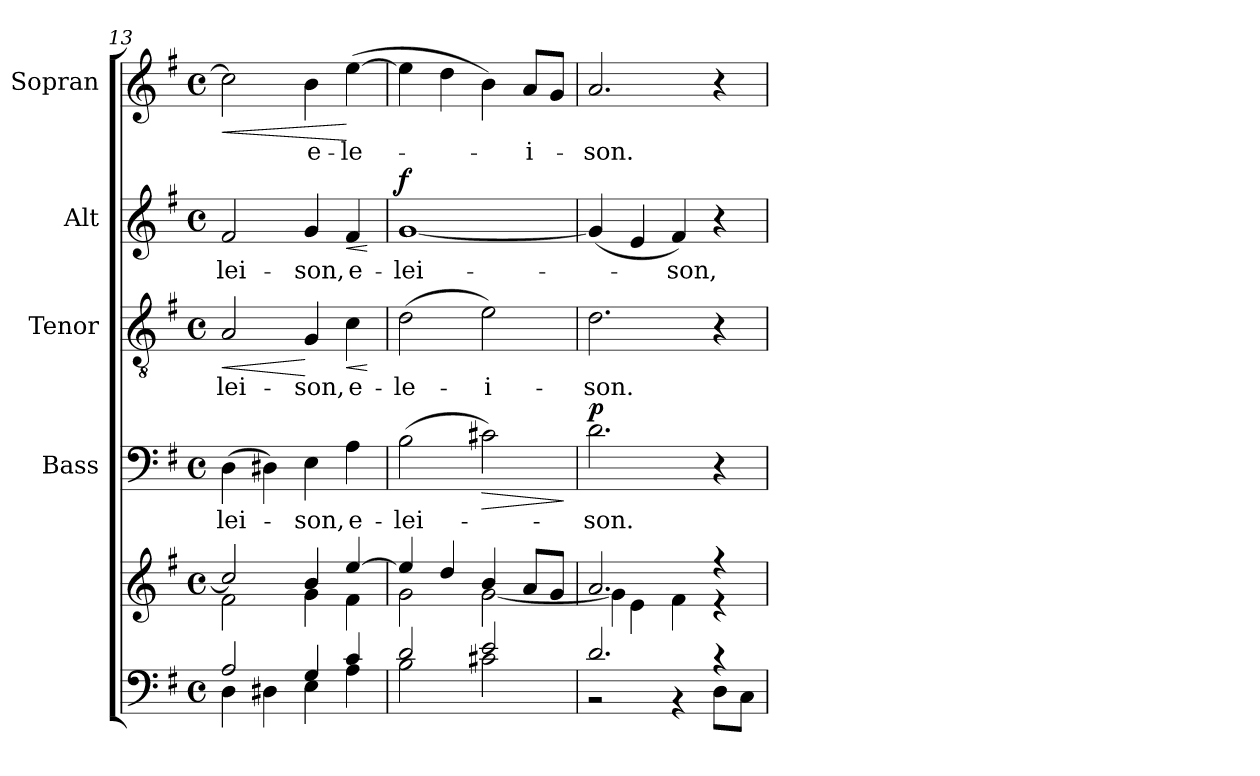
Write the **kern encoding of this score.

**kern	**kern	**kern	**text	**dynam	**kern	**text	**dynam	**kern	**text	**dynam	**kern	**text	**dynam
*part5	*part5	*part4	*part4	*part4	*part3	*part3	*part3	*part2	*part2	*part2	*part1	*part1	*part1
*staff6	*staff5	*staff4	*staff4	*staff4	*staff3	*staff3	*staff3	*staff2	*staff2	*staff2	*staff1	*staff1	*staff1
*	*	*I"Bass	*	*	*I"Tenor	*	*	*I"Alt	*	*	*I"Sopran	*	*
*	*	*I'B.	*	*	*I'T.	*	*	*I'A.	*	*	*I'S.	*	*
*clefF4	*clefG2	*clefF4	*	*	*clefGv2	*	*	*clefG2	*	*	*clefG2	*	*
*k[f#]	*k[f#]	*k[f#]	*	*	*k[f#]	*	*	*k[f#]	*	*	*k[f#]	*	*
*G:	*G:	*G:	*	*	*G:	*	*	*G:	*	*	*G:	*	*
*M4/4	*M4/4	*M4/4	*	*	*M4/4	*	*	*M4/4	*	*	*M4/4	*	*
*met(c)	*met(c)	*met(c)	*	*	*met(c)	*	*	*met(c)	*	*	*met(c)	*	*
=13	=13	=13	=13	=13	=13	=13	=13	=13	=13	=13	=13	=13	=13
*^	*^	*	*	*	*	*	*	*	*	*	*	*	*
!	!	!	!	!	!LO:LY:b	!	!	!LO:LY:b	!LO:HP:b	!	!LO:LY:b	!	!	!	!LO:HP:b
2A/	4D\	2cc/]	2f#\	(>4D\	-lei-	.	2A/	-lei-	<	2f#/	-lei-	.	2cc\]	.	<
.	4D#X\	.	.	4D#X\)	.	.	.	.	.	.	.	.	.	.	.
!	!	!	!	!	!LO:LY:b	!	!	!LO:LY:b	!	!	!LO:LY:b	!	!	!LO:LY:b	!
4G/	4E\	4b/	4g\	4E\	-son,	.	4G/	-son,	[	4g/	-son,	.	4b\	e-	.
!	!	!	!	!	!LO:LY:b	!	!	!LO:LY:b	!LO:HP:b	!	!LO:LY:b	!LO:HP:b	!	!LO:LY:b	!
4c/	4A\	[>4ee/	4f#\	4A\	e-	.	4c\	e-	<	4f#/	e-	<	(>[4ee\	-le-	[
*v	*v	*	*	*	*	*	*	*	*	*	*	*	*	*	*
*	*v	*v	*	*	*	*	*	*	*	*	*	*	*	*
.	.	.	.	.	.	.	[	.	.	[	.	.	.
=14	=14	=14	=14	=14	=14	=14	=14	=14	=14	=14	=14	=14	=14
*^	*^	*	*	*	*	*	*	*	*	*	*	*	*
!	!	!	!	!	!LO:LY:b	!	!	!LO:LY:b	!	!	!LO:LY:b	!LO:DY:a	!	!	!
2d/	2B\	4ee/]	2g\	(>2B\	-lei-	.	(>2d\	-le-	.	[1g	-lei-	f	4ee\]	.	.
.	.	4dd/	.	.	.	.	.	.	.	.	.	.	4dd\	.	.
!	!	!	!	!	!	!LO:HP:b	!	!LO:LY:b	!	!	!	!	!	!	!
2e/	2c#X\	4b/	[<2g\	2c#X\)	.	>	2e\)	-i-	.	.	.	.	4b\)	.	.
!	!	!	!	!	!	!	!	!	!	!	!	!	!	!LO:LY:b	!
.	.	8a/L	.	.	.	.	.	.	.	.	.	.	8a/L	-i-	.
.	.	8g/J	.	.	.	.	.	.	.	.	.	.	8g/J	.	.
*v	*v	*	*	*	*	*	*	*	*	*	*	*	*	*	*
*	*v	*v	*	*	*	*	*	*	*	*	*	*	*	*
.	.	.	.	]	.	.	.	.	.	.	.	.	.
=15	=15	=15	=15	=15	=15	=15	=15	=15	=15	=15	=15	=15	=15
*^	*^	*	*	*	*	*	*	*	*	*	*	*	*
!	!	!	!	!	!LO:LY:b	!LO:DY:a	!	!LO:LY:b	!	!	!	!	!	!LO:LY:b	!
2.d/	2r	2.a/	4g\]	2.d\	-son.	p	2.d\	-son.	.	(<4g/]	.	.	2.a/	-son.	.
.	.	.	4e\	.	.	.	.	.	.	4e/	.	.	.	.	.
!	!	!	!	!	!	!	!	!	!	!	!LO:LY:b	!	!	!	!
.	4r	.	4f#\	.	.	.	.	.	.	4f#/)	-son,	.	.	.	.
4rB	8D\L	4r	4r	4r	.	.	4r	.	.	4r	.	.	4r	.	.
.	8C\J	.	.	.	.	.	.	.	.	.	.	.	.	.	.
*v	*v	*	*	*	*	*	*	*	*	*	*	*	*	*	*
*	*v	*v	*	*	*	*	*	*	*	*	*	*	*	*
=	=	=	=	=	=	=	=	=	=	=	=	=	=
*-	*-	*-	*-	*-	*-	*-	*-	*-	*-	*-	*-	*-	*-
